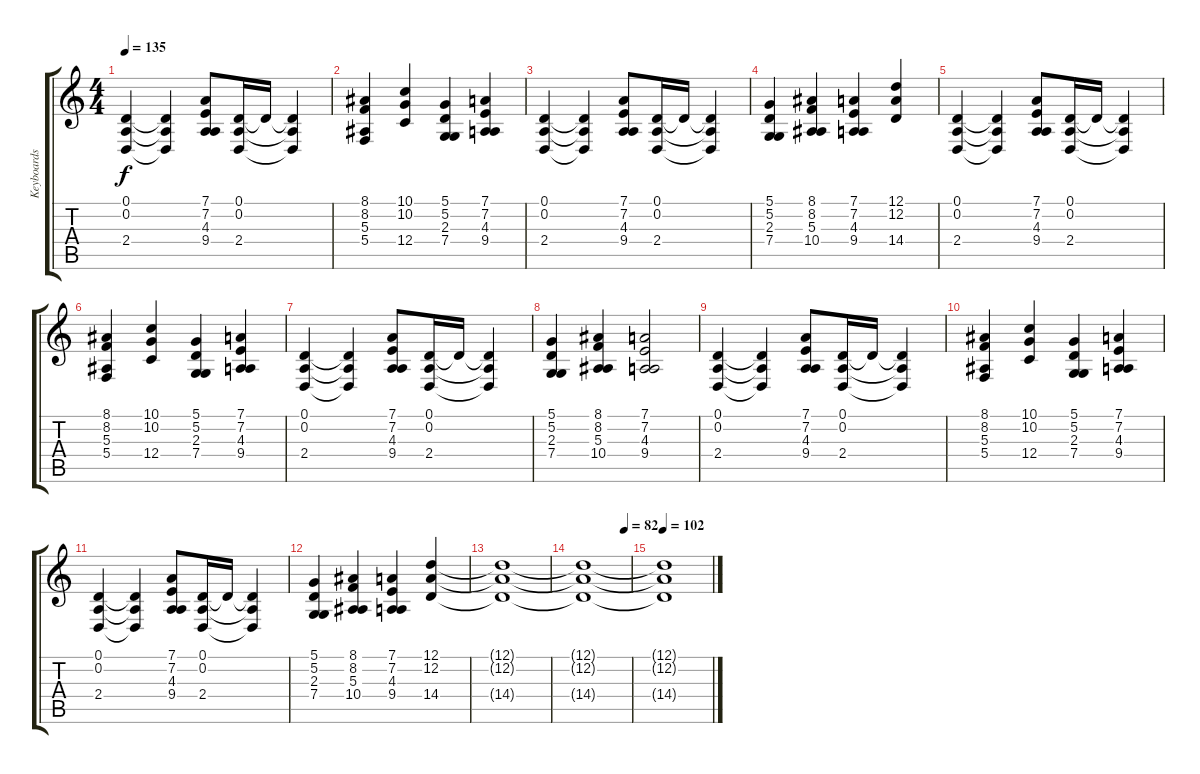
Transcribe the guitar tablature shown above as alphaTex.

\track ("Keyboards" "Keyboards") {instrument choiraahs}
\staff {score tabs}
\tuning (D4 A3 F3 C3 G2 D2) {hide}
\ts (4 4)
\tempo 135
\clef g2
\ks c
(0.1 0.2 2.4).4{dy f} (0.1{t} 0.2{t} 2.4{t}).4 (7.1 7.2 4.3 9.4).8 (0.1 0.2 2.4).16 0.1{t}.16 (0.1{t} 0.2{t} 2.4{t}).4 |
(8.1 8.2 5.3 5.4).4 (10.1 10.2 12.4).4 (5.1 5.2 2.3 7.4).4 (7.1 7.2 4.3 9.4).4 |
(0.1 0.2 2.4).4 (0.1{t} 0.2{t} 2.4{t}).4 (7.1 7.2 4.3 9.4).8 (0.1 0.2 2.4).16 0.1{t}.16 (0.1{t} 0.2{t} 2.4{t}).4 |
(5.1 5.2 2.3 7.4).4 (8.1 8.2 5.3 10.4).4 (7.1 7.2 4.3 9.4).4 (12.1 12.2 14.4).4 |
(0.1 0.2 2.4).4 (0.1{t} 0.2{t} 2.4{t}).4 (7.1 7.2 4.3 9.4).8 (0.1 0.2 2.4).16 0.1{t}.16 (0.1{t} 0.2{t} 2.4{t}).4 |
(8.1 8.2 5.3 5.4).4 (10.1 10.2 12.4).4 (5.1 5.2 2.3 7.4).4 (7.1 7.2 4.3 9.4).4 |
(0.1 0.2 2.4).4 (0.1{t} 0.2{t} 2.4{t}).4 (7.1 7.2 4.3 9.4).8 (0.1 0.2 2.4).16 0.1{t}.16 (0.1{t} 0.2{t} 2.4{t}).4 |
(5.1 5.2 2.3 7.4).4 (8.1 8.2 5.3 10.4).4 (7.1 7.2 4.3 9.4).2 |
(0.1 0.2 2.4).4 (0.1{t} 0.2{t} 2.4{t}).4 (7.1 7.2 4.3 9.4).8 (0.1 0.2 2.4).16 0.1{t}.16 (0.1{t} 0.2{t} 2.4{t}).4 |
(8.1 8.2 5.3 5.4).4 (10.1 10.2 12.4).4 (5.1 5.2 2.3 7.4).4 (7.1 7.2 4.3 9.4).4 |
(0.1 0.2 2.4).4 (0.1{t} 0.2{t} 2.4{t}).4 (7.1 7.2 4.3 9.4).8 (0.1 0.2 2.4).16 0.1{t}.16 (0.1{t} 0.2{t} 2.4{t}).4 |
(5.1 5.2 2.3 7.4).4 (8.1 8.2 5.3 10.4).4 (7.1 7.2 4.3 9.4).4 (12.1 12.2 14.4).4{volume 0} |
(12.1{t} 12.2{t} 14.4{t}).1 |
\tempo (82 0.875)
(12.1{t} 12.2{t} 14.4{t}).1 |
\tempo 102
(12.1{t} 12.2{t} 14.4{t}).1
